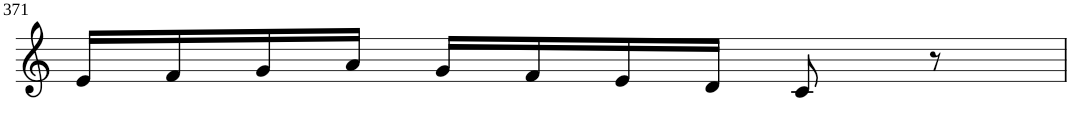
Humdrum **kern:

**kern
*part1
*staff1
*I"Violin
!!LO:PB:g=z
*clefG2
*k[]
*M3/4
=371
16e/LL
16f/
16g/
16a/JJ
16g/LL
16f/
16e/
16d/JJ
8c/
8r
=
*-
